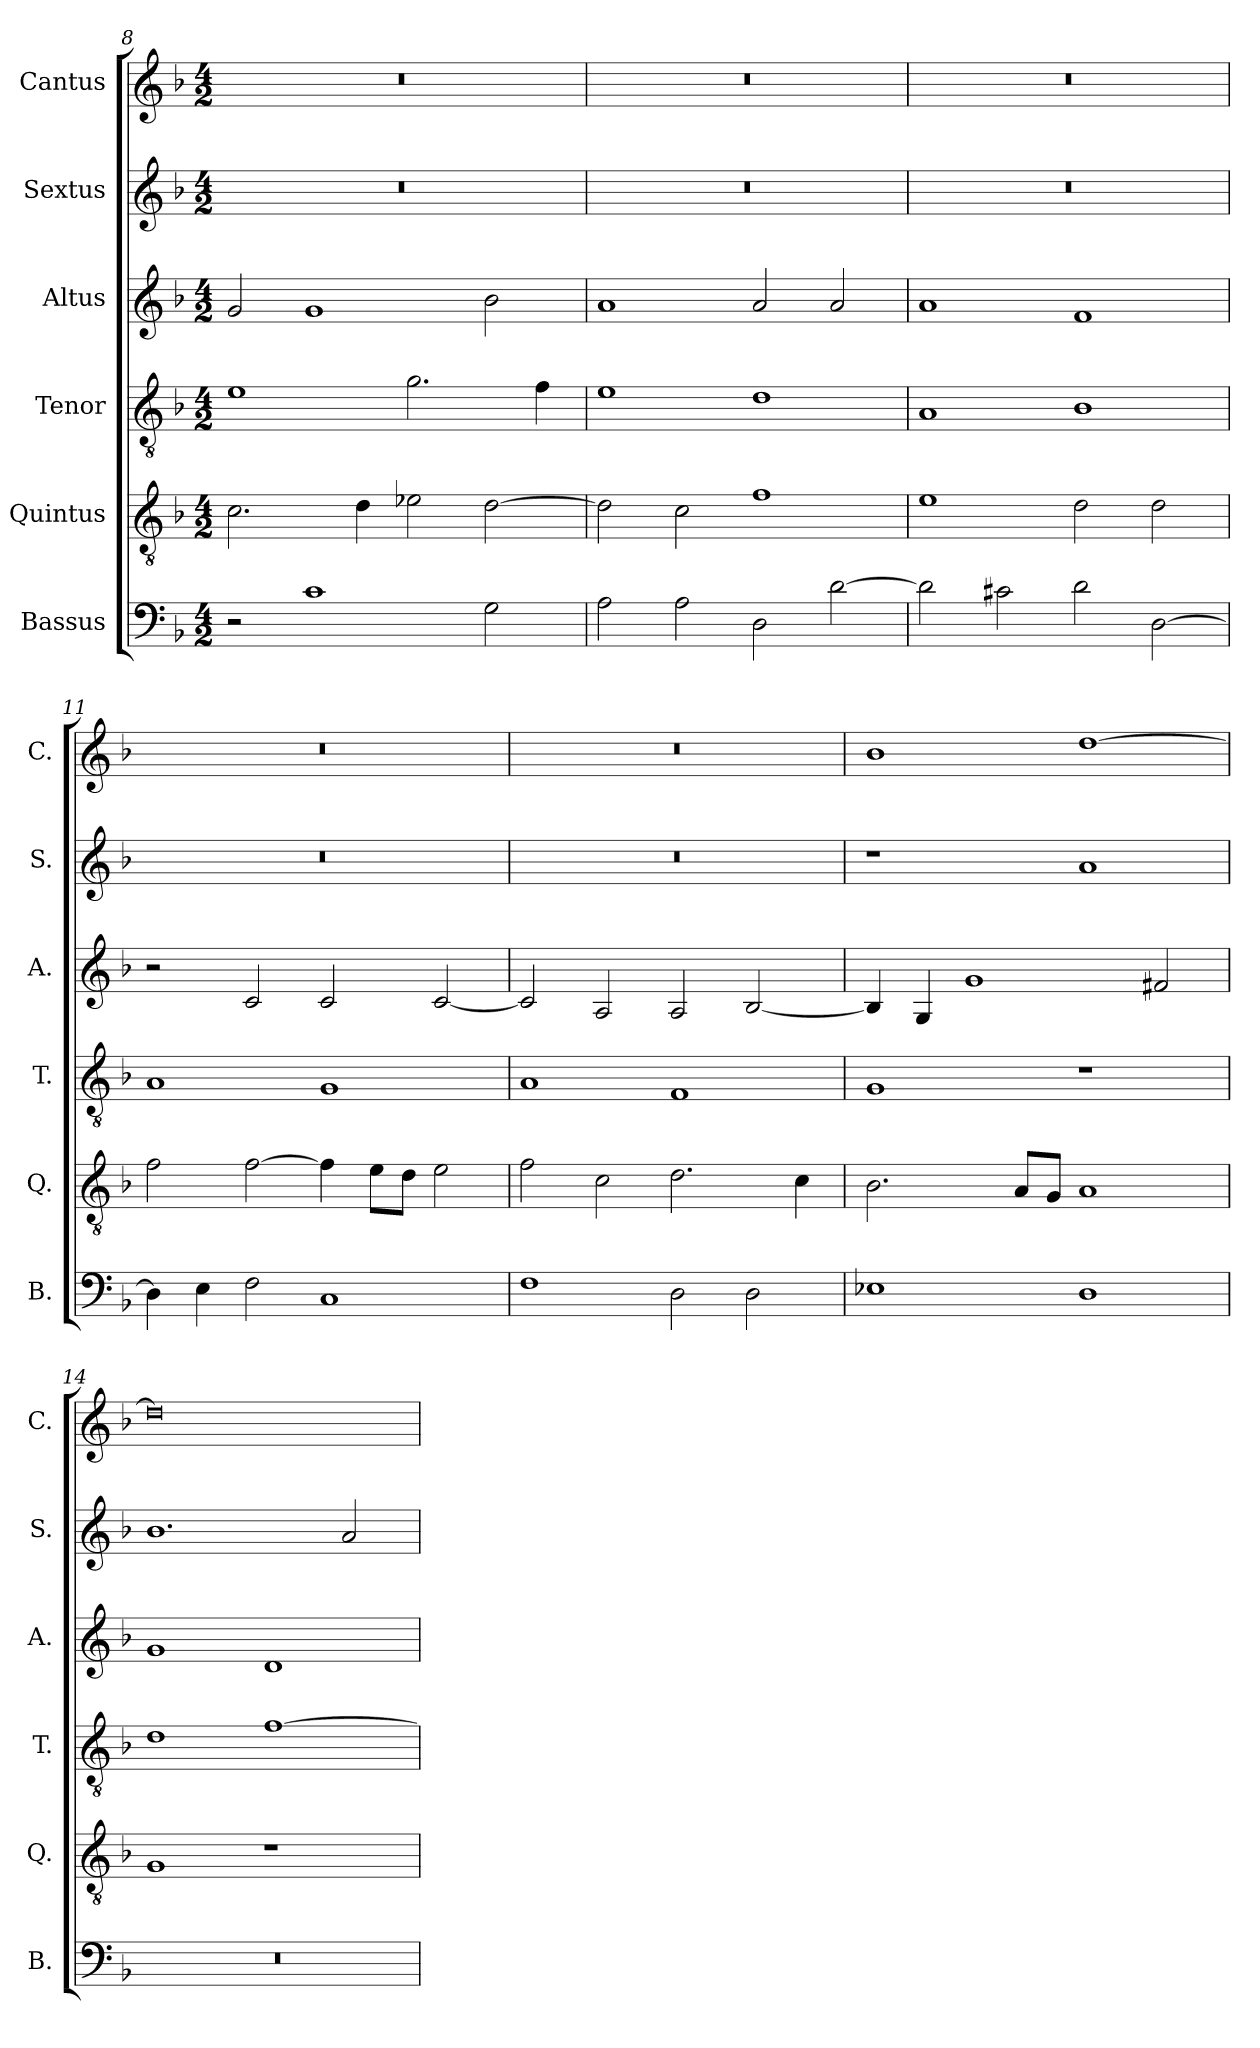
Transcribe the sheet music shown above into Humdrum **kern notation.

**kern	**kern	**kern	**kern	**kern	**kern
*part6	*part5	*part4	*part3	*part2	*part1
*staff6	*staff5	*staff4	*staff3	*staff2	*staff1
*I"Bassus	*I"Quintus	*I"Tenor	*I"Altus	*I"Sextus	*I"Cantus
*I'B.	*I'Q.	*I'T.	*I'A.	*I'S.	*I'C.
*clefF4	*clefGv2	*clefGv2	*clefG2	*clefG2	*clefG2
*k[b-]	*k[b-]	*k[b-]	*k[b-]	*k[b-]	*k[b-]
*F:	*F:	*F:	*F:	*F:	*F:
*M4/2	*M4/2	*M4/2	*M4/2	*M4/2	*M4/2
=8	=8	=8	=8	=8	=8
2r	2.c\	1e	2g/	0r	0r
1c	.	.	1g	.	.
.	4d\	.	.	.	.
.	2e-X\	2.g\	.	.	.
2G\	[2d\	.	2b-\	.	.
.	.	4f\	.	.	.
=9	=9	=9	=9	=9	=9
2A\	2d\]	1e	1a	0r	0r
2A\	2c\	.	.	.	.
2D\	1f	1d	2a/	.	.
[2d\	.	.	2a/	.	.
=10	=10	=10	=10	=10	=10
2d\]	1e	1A	1a	0r	0r
2c#X\	.	.	.	.	.
2d\	2d\	1B-	1f	.	.
[2D\	2d\	.	.	.	.
=11	=11	=11	=11	=11	=11
4D\]	2f\	1A	2r	0r	0r
4E\	.	.	.	.	.
2F\	[2f\	.	2c/	.	.
1C	4f\]	1G	2c/	.	.
.	8e\L	.	.	.	.
.	8d\J	.	.	.	.
.	2e\	.	[2c/	.	.
!!LO:PB:g=z
=12	=12	=12	=12	=12	=12
1F	2f\	1A	2c/]	0r	0r
.	2c\	.	2A/	.	.
2D\	2.d\	1F	2A/	.	.
2D\	.	.	[2B-/	.	.
.	4c\	.	.	.	.
=13	=13	=13	=13	=13	=13
1E-X	2.B-\	1G	4B-/]	1r	1b-
.	.	.	4G/	.	.
.	.	.	1g	.	.
.	8A/L	.	.	.	.
.	8G/J	.	.	.	.
1D	1A	1r	.	1a	[1dd
.	.	.	2f#X/	.	.
=14	=14	=14	=14	=14	=14
0r	1G	1d	1g	1.b-	0dd]
.	1r	[1f	1d	.	.
.	.	.	.	2a/	.
=	=	=	=	=	=
*-	*-	*-	*-	*-	*-
